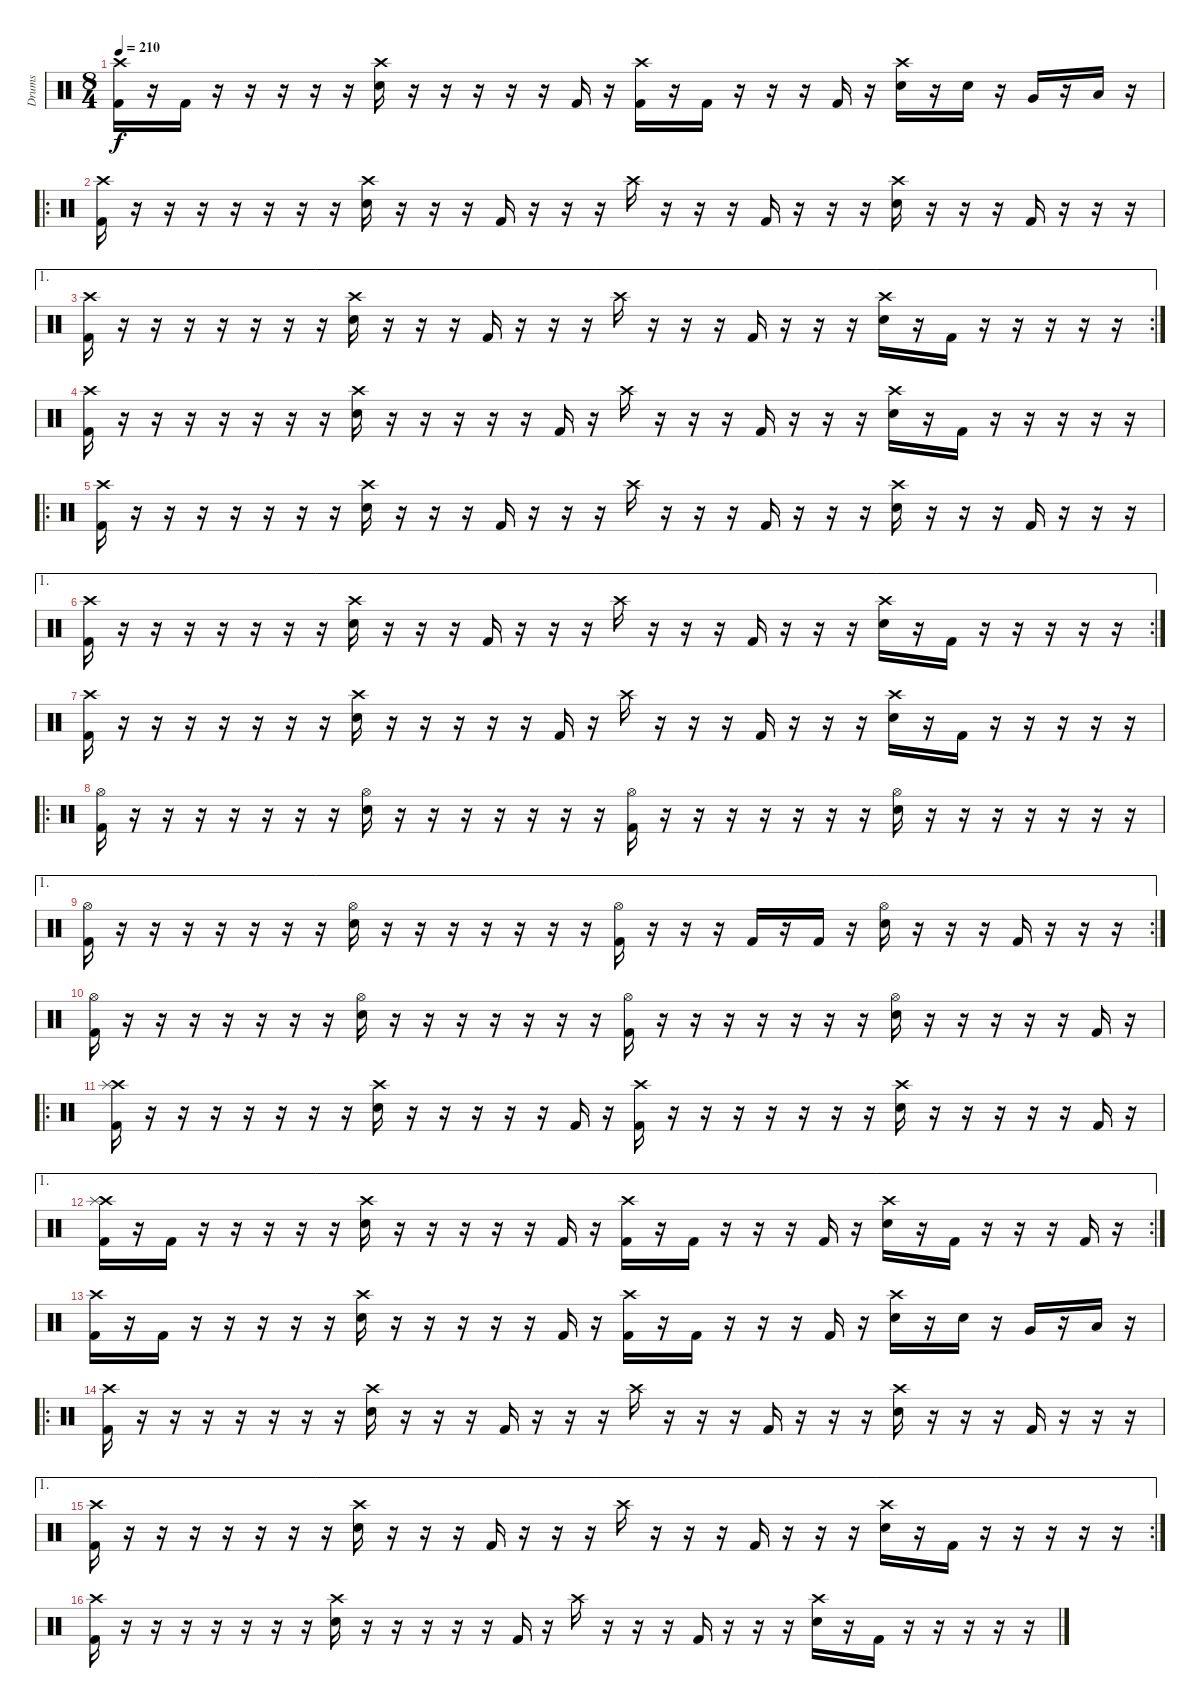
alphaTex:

\track ("Drums" "Drums") {instrument percussion}
\staff {score}
\articulation defaults
\ts (8 4)
\tempo 210
\clef neutral
\ks c
("Crash high (hit)" "Kick (hit) 2").16{dy f} r.16 "Kick (hit) 2".16 r.16 r.16 r.16 r.16 r.16 ("Crash high (hit)" "Snare (hit) 2").16 r.16 r.16 r.16 r.16 r.16 "Kick (hit) 2".16 r.16 ("Crash high (hit)" "Kick (hit) 2").16 r.16 "Kick (hit) 2".16 r.16 r.16 r.16 "Kick (hit) 2".16 r.16 ("Crash high (hit)" "Snare (hit) 2").16 r.16 "Snare (hit) 2".16 r.16 "Very Low Tom (hit)".16 r.16 "Low Floor Tom (hit)".16 r.16 |
\ro
("Crash high (hit)" "Kick (hit) 2").16 r.16 r.16 r.16 r.16 r.16 r.16 r.16 ("Crash high (hit)" "Snare (hit) 2").16 r.16 r.16 r.16 "Kick (hit) 2".16 r.16 r.16 r.16 "Crash high (hit)".16 r.16 r.16 r.16 "Kick (hit) 2".16 r.16 r.16 r.16 ("Crash high (hit)" "Snare (hit) 2").16 r.16 r.16 r.16 "Kick (hit) 2".16 r.16 r.16 r.16 |
\ae 1
\rc 2
("Crash high (hit)" "Kick (hit) 2").16 r.16 r.16 r.16 r.16 r.16 r.16 r.16 ("Crash high (hit)" "Snare (hit) 2").16 r.16 r.16 r.16 "Kick (hit) 2".16 r.16 r.16 r.16 "Crash high (hit)".16 r.16 r.16 r.16 "Kick (hit) 2".16 r.16 r.16 r.16 ("Crash high (hit)" "Snare (hit) 2").16 r.16 "Kick (hit) 2".16 r.16 r.16 r.16 r.16 r.16 |
("Crash high (hit)" "Kick (hit) 2").16 r.16 r.16 r.16 r.16 r.16 r.16 r.16 ("Crash high (hit)" "Snare (hit) 2").16 r.16 r.16 r.16 r.16 r.16 "Kick (hit) 2".16 r.16 "Crash high (hit)".16 r.16 r.16 r.16 "Kick (hit) 2".16 r.16 r.16 r.16 ("Crash high (hit)" "Snare (hit) 2").16 r.16 "Kick (hit) 2".16 r.16 r.16 r.16 r.16 r.16 |
\ro
("Crash high (hit)" "Kick (hit) 2").16 r.16 r.16 r.16 r.16 r.16 r.16 r.16 ("Crash high (hit)" "Snare (hit) 2").16 r.16 r.16 r.16 "Kick (hit) 2".16 r.16 r.16 r.16 "Crash high (hit)".16 r.16 r.16 r.16 "Kick (hit) 2".16 r.16 r.16 r.16 ("Crash high (hit)" "Snare (hit) 2").16 r.16 r.16 r.16 "Kick (hit) 2".16 r.16 r.16 r.16 |
\ae 1
\rc 2
("Crash high (hit)" "Kick (hit) 2").16 r.16 r.16 r.16 r.16 r.16 r.16 r.16 ("Crash high (hit)" "Snare (hit) 2").16 r.16 r.16 r.16 "Kick (hit) 2".16 r.16 r.16 r.16 "Crash high (hit)".16 r.16 r.16 r.16 "Kick (hit) 2".16 r.16 r.16 r.16 ("Crash high (hit)" "Snare (hit) 2").16 r.16 "Kick (hit) 2".16 r.16 r.16 r.16 r.16 r.16 |
("Crash high (hit)" "Kick (hit) 2").16 r.16 r.16 r.16 r.16 r.16 r.16 r.16 ("Crash high (hit)" "Snare (hit) 2").16 r.16 r.16 r.16 r.16 r.16 "Kick (hit) 2".16 r.16 "Crash high (hit)".16 r.16 r.16 r.16 "Kick (hit) 2".16 r.16 r.16 r.16 ("Crash high (hit)" "Snare (hit) 2").16 r.16 "Kick (hit) 2".16 r.16 r.16 r.16 r.16 r.16 |
\ro
("Hi-Hat (open)" "Kick (hit) 2").16 r.16 r.16 r.16 r.16 r.16 r.16 r.16 ("Hi-Hat (open)" "Snare (hit) 2").16 r.16 r.16 r.16 r.16 r.16 r.16 r.16 ("Hi-Hat (open)" "Kick (hit) 2").16 r.16 r.16 r.16 r.16 r.16 r.16 r.16 ("Hi-Hat (open)" "Snare (hit) 2").16 r.16 r.16 r.16 r.16 r.16 r.16 r.16 |
\ae 1
\rc 2
("Hi-Hat (open)" "Kick (hit) 2").16 r.16 r.16 r.16 r.16 r.16 r.16 r.16 ("Hi-Hat (open)" "Snare (hit) 2").16 r.16 r.16 r.16 r.16 r.16 r.16 r.16 ("Hi-Hat (open)" "Kick (hit) 2").16 r.16 r.16 r.16 "Kick (hit) 2".16 r.16 "Kick (hit) 2".16 r.16 ("Hi-Hat (open)" "Snare (hit) 2").16 r.16 r.16 r.16 "Kick (hit) 2".16 r.16 r.16 r.16 |
("Hi-Hat (open)" "Kick (hit) 2").16 r.16 r.16 r.16 r.16 r.16 r.16 r.16 ("Hi-Hat (open)" "Snare (hit) 2").16 r.16 r.16 r.16 r.16 r.16 r.16 r.16 ("Hi-Hat (open)" "Kick (hit) 2").16 r.16 r.16 r.16 r.16 r.16 r.16 r.16 ("Hi-Hat (open)" "Snare (hit) 2").16 r.16 r.16 r.16 r.16 r.16 "Kick (hit) 2".16 r.16 |
\ro
("Crash high (hit)" "Splash (hit)" "Kick (hit) 2").16 r.16 r.16 r.16 r.16 r.16 r.16 r.16 ("Crash high (hit)" "Snare (hit) 2").16 r.16 r.16 r.16 r.16 r.16 "Kick (hit) 2".16 r.16 ("Crash high (hit)" "Kick (hit) 2").16 r.16 r.16 r.16 r.16 r.16 r.16 r.16 ("Crash high (hit)" "Snare (hit) 2").16 r.16 r.16 r.16 r.16 r.16 "Kick (hit) 2".16 r.16 |
\ae 1
\rc 2
("Crash high (hit)" "Splash (hit)" "Kick (hit) 2").16 r.16 "Kick (hit) 2".16 r.16 r.16 r.16 r.16 r.16 ("Crash high (hit)" "Snare (hit) 2").16 r.16 r.16 r.16 r.16 r.16 "Kick (hit) 2".16 r.16 ("Crash high (hit)" "Kick (hit) 2").16 r.16 "Kick (hit) 2".16 r.16 r.16 r.16 "Kick (hit) 2".16 r.16 ("Crash high (hit)" "Snare (hit) 2").16 r.16 "Kick (hit) 2".16 r.16 r.16 r.16 "Kick (hit) 2".16 r.16 |
("Crash high (hit)" "Kick (hit) 2").16 r.16 "Kick (hit) 2".16 r.16 r.16 r.16 r.16 r.16 ("Crash high (hit)" "Snare (hit) 2").16 r.16 r.16 r.16 r.16 r.16 "Kick (hit) 2".16 r.16 ("Crash high (hit)" "Kick (hit) 2").16 r.16 "Kick (hit) 2".16 r.16 r.16 r.16 "Kick (hit) 2".16 r.16 ("Crash high (hit)" "Snare (hit) 2").16 r.16 "Snare (hit) 2".16 r.16 "Very Low Tom (hit)".16 r.16 "Low Floor Tom (hit)".16 r.16 |
\ro
("Crash high (hit)" "Kick (hit) 2").16 r.16 r.16 r.16 r.16 r.16 r.16 r.16 ("Crash high (hit)" "Snare (hit) 2").16 r.16 r.16 r.16 "Kick (hit) 2".16 r.16 r.16 r.16 "Crash high (hit)".16 r.16 r.16 r.16 "Kick (hit) 2".16 r.16 r.16 r.16 ("Crash high (hit)" "Snare (hit) 2").16 r.16 r.16 r.16 "Kick (hit) 2".16 r.16 r.16 r.16 |
\ae 1
\rc 2
("Crash high (hit)" "Kick (hit) 2").16 r.16 r.16 r.16 r.16 r.16 r.16 r.16 ("Crash high (hit)" "Snare (hit) 2").16 r.16 r.16 r.16 "Kick (hit) 2".16 r.16 r.16 r.16 "Crash high (hit)".16 r.16 r.16 r.16 "Kick (hit) 2".16 r.16 r.16 r.16 ("Crash high (hit)" "Snare (hit) 2").16 r.16 "Kick (hit) 2".16 r.16 r.16 r.16 r.16 r.16 |
("Crash high (hit)" "Kick (hit) 2").16 r.16 r.16 r.16 r.16 r.16 r.16 r.16 ("Crash high (hit)" "Snare (hit) 2").16 r.16 r.16 r.16 r.16 r.16 "Kick (hit) 2".16 r.16 "Crash high (hit)".16 r.16 r.16 r.16 "Kick (hit) 2".16 r.16 r.16 r.16 ("Crash high (hit)" "Snare (hit) 2").16 r.16 "Kick (hit) 2".16 r.16 r.16 r.16 r.16 r.16
